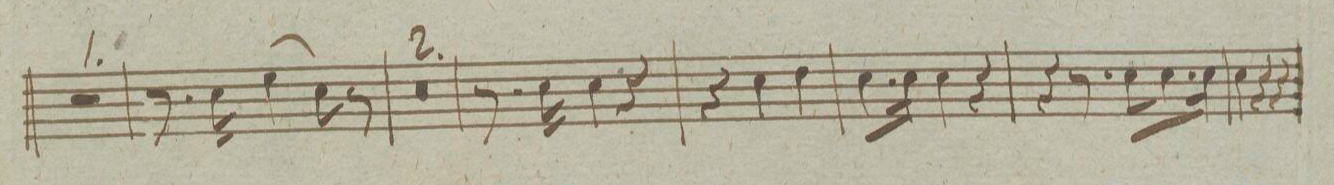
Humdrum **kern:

**kern
*I"Clarinetto Secondo in B.
*clefG2
*k[b-e-a-]
*M3/4
2.r
=31
8.r
16b-\
(4dd\
8b-\)
8r
=32
1.r
=33
=34
8.r
16b-\
4b-\
4r
=35
4r
4b-\
4cc\
=36
8.b-\L
16b-\Jk
4b-\
4r
=37
4r
8.r
16b-\KL
8.b-\
16b-\Jk
=38
4b-\
4r
4r
=39
*-
